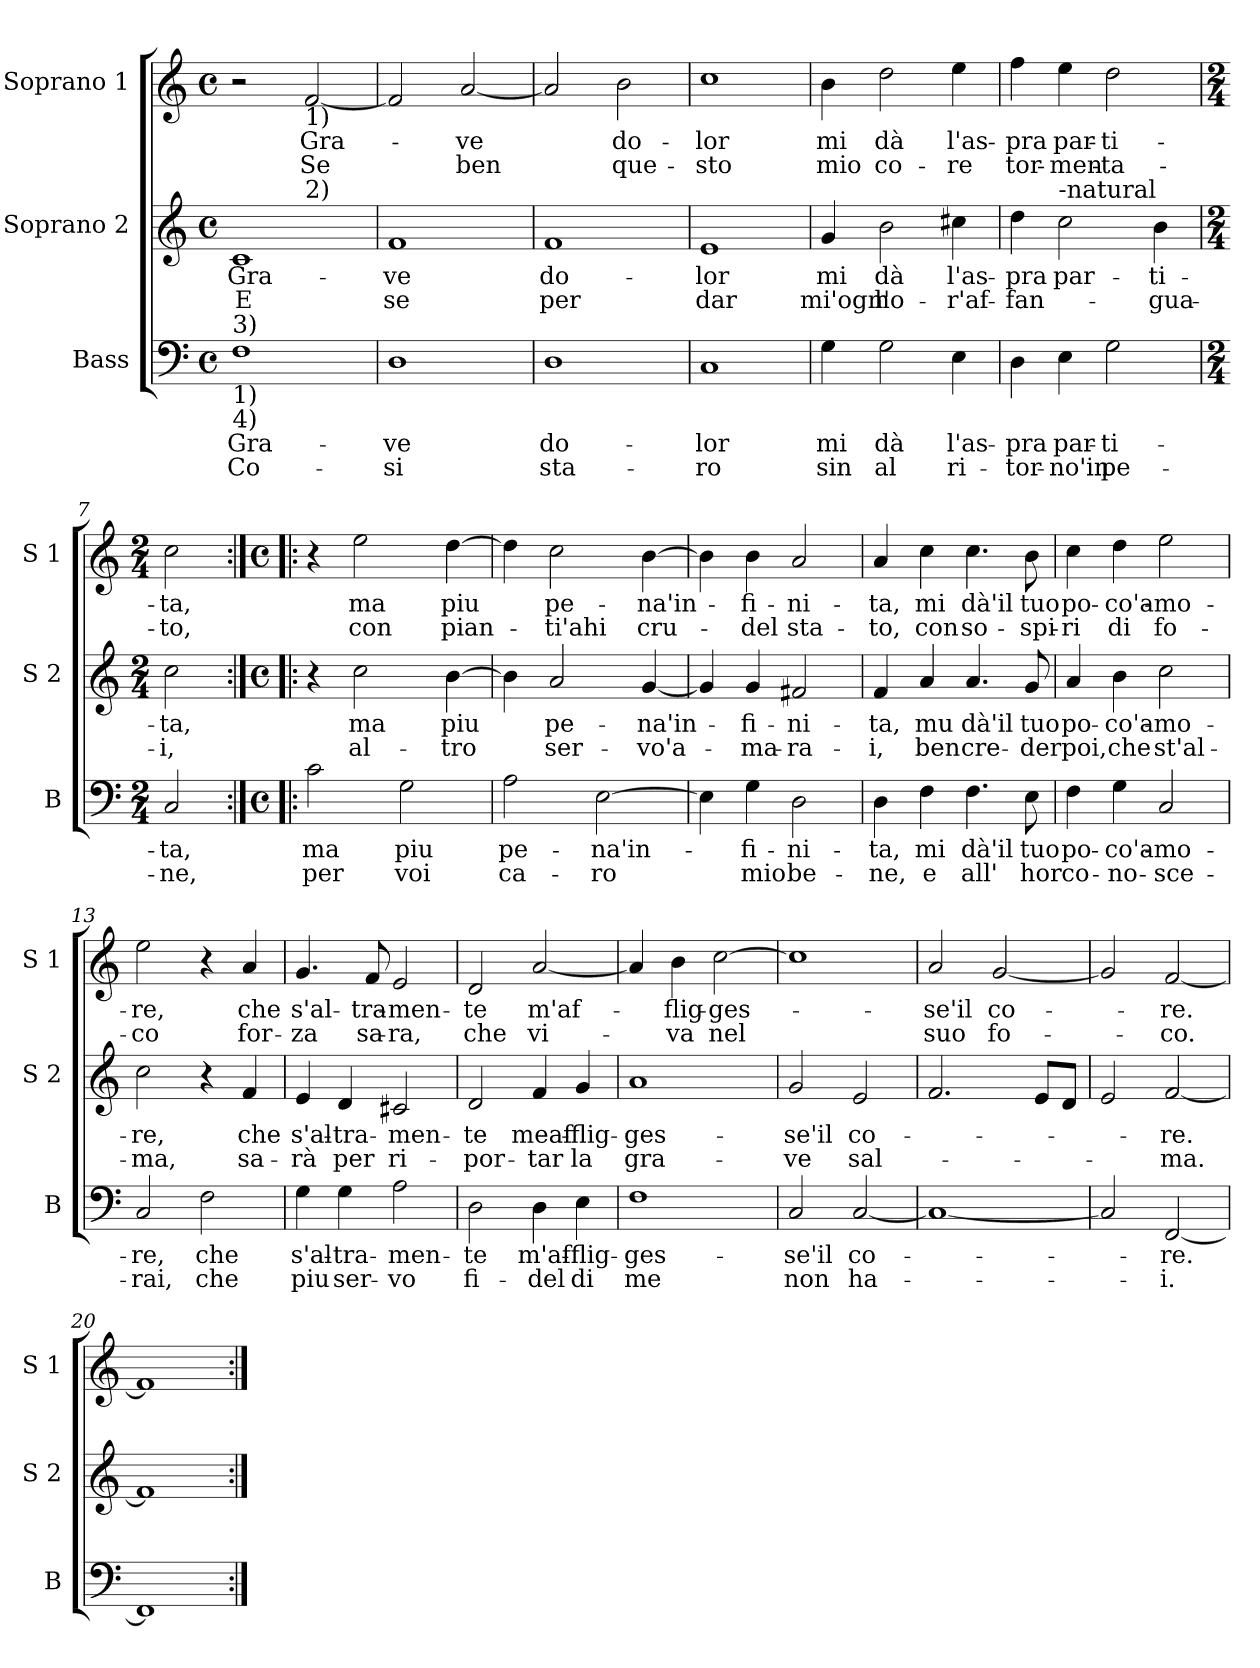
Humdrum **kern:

**kern	**text	**text	**kern	**text	**text	**kern	**text	**text
*part3	*part3	*part3	*part2	*part2	*part2	*part1	*part1	*part1
*staff3	*staff3	*staff3	*staff2	*staff2	*staff2	*staff1	*staff1	*staff1
*I"Bass	*	*	*I"Soprano 2	*	*	*I"Soprano 1	*	*
*I'B	*	*	*I'S 2	*	*	*I'S 1	*	*
*clefF4	*	*	*clefG2	*	*	*clefG2	*	*
*k[]	*	*	*k[]	*	*	*k[]	*	*
*C:	*	*	*C:	*	*	*C:	*	*
*M4/4	*	*	*M4/4	*	*	*M4/4	*	*
*met(c)	*	*	*met(c)	*	*	*met(c)	*	*
=1	=1	=1	=1	=1	=1	=1	=1	=1
!	!	!	!LO:TX:b:t=1)	!	!	!	!	!
!LO:TX:a:t=3)	!	!	!	!	!	!	!	!
!LO:TX:b:t=1)	!	!	!	!	!	!	!	!
!LO:TX:b:t=4)	!	!	!	!	!	!	!	!
!	!LO:LY:b	!LO:LY:b	!	!LO:LY:b	!LO:LY:b	!	!	!
*	*	*	*^	*	*	*	*	*
1F	Gra-	Co-	1c	2ryy	Gra-	E	2r	.	.
!	!	!	!	!	!	!	!LO:TX:b:t=1)	!	!
!	!	!	!	!LO:TX:a:t=2)	!	!	!	!	!
!	!	!	!	!	!	!	!	!LO:LY:b	!LO:LY:b
.	.	.	.	2ryy	.	.	[2f/	Gra-	Se
=2	=2	=2	=2	=2	=2	=2	=2	=2	=2
!	!LO:LY:b	!LO:LY:b	!	!	!LO:LY:b	!LO:LY:b	!	!	!
*	*	*	*v	*v	*	*	*	*	*
1D	-ve	-si	1f	-ve	se	2f/]	.	.
!	!	!	!	!	!	!	!LO:LY:b	!LO:LY:b
.	.	.	.	.	.	[2a/	-ve	ben
=3	=3	=3	=3	=3	=3	=3	=3	=3
!	!LO:LY:b	!LO:LY:b	!	!LO:LY:b	!LO:LY:b	!	!	!
1D	do-	sta-	1f	do-	per	2a/]	.	.
!	!	!	!	!	!	!	!LO:LY:b	!LO:LY:b
.	.	.	.	.	.	2b\	do-	que-
=4	=4	=4	=4	=4	=4	=4	=4	=4
!	!LO:LY:b	!LO:LY:b	!	!LO:LY:b	!LO:LY:b	!	!LO:LY:b	!LO:LY:b
1C	-lor	-ro	1e	-lor	dar	1cc	-lor	-sto
=5	=5	=5	=5	=5	=5	=5	=5	=5
!	!LO:LY:b	!LO:LY:b	!	!LO:LY:b	!LO:LY:b	!	!LO:LY:b	!LO:LY:b
4G\	mi	sin	4g/	mi	mi'ogn'	4b\	mi	mio
!	!LO:LY:b	!LO:LY:b	!	!LO:LY:b	!LO:LY:b	!	!LO:LY:b	!LO:LY:b
2G\	dà	al	2b\	dà	ho-	2dd\	dà	co-
!	!LO:LY:b	!LO:LY:b	!	!LO:LY:b	!LO:LY:b	!	!LO:LY:b	!LO:LY:b
4E\	l'as-	ri-	4cc#X\	l'as-	-r'af-	4ee\	l'as-	-re
!!LO:LB:g=z
=6	=6	=6	=6	=6	=6	=6	=6	=6
!	!LO:LY:b	!LO:LY:b	!	!LO:LY:b	!LO:LY:b	!	!LO:LY:b	!LO:LY:b
4D\	-pra	-tor-	4dd\	-pra	-fan-	4ff\	-pra	tor-
!	!	!	!LO:TX:a:t=-natural	!	!	!	!	!
!	!LO:LY:b	!LO:LY:b	!	!LO:LY:b	!	!	!LO:LY:b	!LO:LY:b
4E\	par-	-no'in	2cc\	par-	.	4ee\	par-	-men-
!	!LO:LY:b	!LO:LY:b	!	!	!	!	!LO:LY:b	!LO:LY:b
2G\	-ti-	pe-	.	.	.	2dd\	-ti-	-ta-
!	!	!	!	!LO:LY:b	!LO:LY:b	!	!	!
.	.	.	4b\	-ti-	-gua-	.	.	.
=7	=7	=7	=7	=7	=7	=7	=7	=7
*M2/4	*	*	*M2/4	*	*	*M2/4	*	*
!	!LO:LY:b	!LO:LY:b	!	!LO:LY:b	!LO:LY:b	!	!LO:LY:b	!LO:LY:b
2C/	-ta,	-ne,	2cc\	-ta,	-i,	2cc\	-ta,	-to,
=8:|!|:	=8:|!|:	=8:|!|:	=8:|!|:	=8:|!|:	=8:|!|:	=8:|!|:	=8:|!|:	=8:|!|:
*M4/4	*	*	*M4/4	*	*	*M4/4	*	*
*met(c)	*	*	*met(c)	*	*	*met(c)	*	*
!	!LO:LY:b	!LO:LY:b	!	!	!	!	!	!
2c\	ma	per	4r	.	.	4r	.	.
!	!	!	!	!LO:LY:b	!LO:LY:b	!	!LO:LY:b	!LO:LY:b
.	.	.	2cc\	ma	al-	2ee\	ma	con
!	!LO:LY:b	!LO:LY:b	!	!	!	!	!	!
2G\	piu	voi	.	.	.	.	.	.
!	!	!	!	!LO:LY:b	!LO:LY:b	!	!LO:LY:b	!LO:LY:b
.	.	.	[4b\	piu	-tro	[4dd\	piu	pian-
=9	=9	=9	=9	=9	=9	=9	=9	=9
!	!LO:LY:b	!LO:LY:b	!	!	!	!	!	!
2A\	pe-	ca-	4b\]	.	.	4dd\]	.	.
!	!	!	!	!LO:LY:b	!LO:LY:b	!	!LO:LY:b	!LO:LY:b
.	.	.	2a/	pe-	ser-	2cc\	pe-	-ti'ahi
!	!LO:LY:b	!LO:LY:b	!	!	!	!	!	!
[2E\	-na'in-	-ro	.	.	.	.	.	.
!	!	!	!	!LO:LY:b	!LO:LY:b	!	!LO:LY:b	!LO:LY:b
.	.	.	[4g/	-na'in-	-vo'a-	[4b\	-na'in-	cru-
=10	=10	=10	=10	=10	=10	=10	=10	=10
4E\]	.	.	4g/]	.	.	4b\]	.	.
!	!LO:LY:b	!LO:LY:b	!	!LO:LY:b	!LO:LY:b	!	!LO:LY:b	!LO:LY:b
4G\	-fi-	mio	4g/	-fi-	-ma-	4b\	-fi-	-del
!	!LO:LY:b	!LO:LY:b	!	!LO:LY:b	!LO:LY:b	!	!LO:LY:b	!LO:LY:b
2D\	-ni-	be-	2f#X/	-ni-	-ra-	2a/	-ni-	sta-
!!LO:PB:g=z
=11	=11	=11	=11	=11	=11	=11	=11	=11
!	!LO:LY:b	!LO:LY:b	!	!LO:LY:b	!LO:LY:b	!	!LO:LY:b	!LO:LY:b
4D\	-ta,	-ne,	4f/	-ta,	-i,	4a/	-ta,	-to,
!	!LO:LY:b	!LO:LY:b	!	!LO:LY:b	!LO:LY:b	!	!LO:LY:b	!LO:LY:b
4F\	mi	e	4a/	mu	ben	4cc\	mi	con
!	!LO:LY:b	!LO:LY:b	!	!LO:LY:b	!LO:LY:b	!	!LO:LY:b	!LO:LY:b
4.F\	dà'il	all'	4.a/	dà'il	cre-	4.cc\	dà'il	so-
!	!LO:LY:b	!LO:LY:b	!	!LO:LY:b	!LO:LY:b	!	!LO:LY:b	!LO:LY:b
8E\	tuo	hor	8g/	tuo	-der	8b\	tuo	-spi-
=12	=12	=12	=12	=12	=12	=12	=12	=12
!	!LO:LY:b	!LO:LY:b	!	!LO:LY:b	!LO:LY:b	!	!LO:LY:b	!LO:LY:b
4F\	po-	co-	4a/	po-	poi,	4cc\	po-	-ri
!	!LO:LY:b	!LO:LY:b	!	!LO:LY:b	!LO:LY:b	!	!LO:LY:b	!LO:LY:b
4G\	-co'a-	-no-	4b\	-co'a-	che	4dd\	-co'a-	di
!	!LO:LY:b	!LO:LY:b	!	!LO:LY:b	!LO:LY:b	!	!LO:LY:b	!LO:LY:b
2C/	-mo-	-sce-	2cc\	-mo-	st'al-	2ee\	-mo-	fo-
=13	=13	=13	=13	=13	=13	=13	=13	=13
!	!LO:LY:b	!LO:LY:b	!	!LO:LY:b	!LO:LY:b	!	!LO:LY:b	!LO:LY:b
2C/	-re,	-rai,	2cc\	-re,	-ma,	2ee\	-re,	-co
!	!LO:LY:b	!LO:LY:b	!	!	!	!	!	!
2F\	che	che	4r	.	.	4r	.	.
!	!	!	!	!LO:LY:b	!LO:LY:b	!	!LO:LY:b	!LO:LY:b
.	.	.	4f/	che	sa-	4a/	che	for-
=14	=14	=14	=14	=14	=14	=14	=14	=14
!	!LO:LY:b	!LO:LY:b	!	!LO:LY:b	!LO:LY:b	!	!LO:LY:b	!LO:LY:b
4G\	s'al-	piu	4e/	s'al-	-rà	4.g/	s'al-	-za
!	!LO:LY:b	!LO:LY:b	!	!LO:LY:b	!LO:LY:b	!	!	!
4G\	-tra-	ser-	4d/	-tra-	per	.	.	.
!	!	!	!	!	!	!	!LO:LY:b	!LO:LY:b
.	.	.	.	.	.	8f/	-tra-	sa-
!	!LO:LY:b	!LO:LY:b	!	!LO:LY:b	!LO:LY:b	!	!LO:LY:b	!LO:LY:b
2A\	-men-	-vo	2c#X/	-men-	ri-	2e/	-men-	-ra,
=15	=15	=15	=15	=15	=15	=15	=15	=15
!	!LO:LY:b	!LO:LY:b	!	!LO:LY:b	!LO:LY:b	!	!LO:LY:b	!LO:LY:b
2D\	-te	fi-	2d/	-te	-por-	2d/	-te	che
!	!LO:LY:b	!LO:LY:b	!	!LO:LY:b	!LO:LY:b	!	!LO:LY:b	!LO:LY:b
4D\	m'af-	-del	4f/	meaf-	-tar	[2a/	m'af-	vi-
!	!LO:LY:b	!LO:LY:b	!	!LO:LY:b	!LO:LY:b	!	!	!
4E\	-flig-	di	4g/	-flig-	la	.	.	.
!!LO:LB:g=z
=16	=16	=16	=16	=16	=16	=16	=16	=16
!	!LO:LY:b	!LO:LY:b	!	!LO:LY:b	!LO:LY:b	!	!	!
1F	-ges-	me	1a	-ges-	gra-	4a/]	.	.
!	!	!	!	!	!	!	!LO:LY:b	!LO:LY:b
.	.	.	.	.	.	4b\	-flig-	-va
!	!	!	!	!	!	!	!LO:LY:b	!LO:LY:b
.	.	.	.	.	.	[2cc\	-ges-	nel
=17	=17	=17	=17	=17	=17	=17	=17	=17
!	!LO:LY:b	!LO:LY:b	!	!LO:LY:b	!LO:LY:b	!	!	!
2C/	-se'il	non	2g/	-se'il	-ve	1cc]	.	.
!	!LO:LY:b	!LO:LY:b	!	!LO:LY:b	!LO:LY:b	!	!	!
[2C/	co-	ha-	2e/	co-	sal-	.	.	.
=18	=18	=18	=18	=18	=18	=18	=18	=18
!	!	!	!	!	!	!	!LO:LY:b	!LO:LY:b
1C_	.	.	2.f/	.	.	2a/	-se'il	suo
!	!	!	!	!	!	!	!LO:LY:b	!LO:LY:b
.	.	.	.	.	.	[2g/	co-	fo-
.	.	.	8e/L	.	.	.	.	.
.	.	.	8d/J	.	.	.	.	.
=19	=19	=19	=19	=19	=19	=19	=19	=19
2C/]	.	.	2e/	.	.	2g/]	.	.
!	!LO:LY:b	!LO:LY:b	!	!LO:LY:b	!LO:LY:b	!	!LO:LY:b	!LO:LY:b
[2FF/	-re.	-i.	[2f/	-re.	-ma.	[2f/	-re.	-co.
=20	=20	=20	=20	=20	=20	=20	=20	=20
1FF]	.	.	1f]	.	.	1f]	.	.
=:|!	=:|!	=:|!	=:|!	=:|!	=:|!	=:|!	=:|!	=:|!
*-	*-	*-	*-	*-	*-	*-	*-	*-
